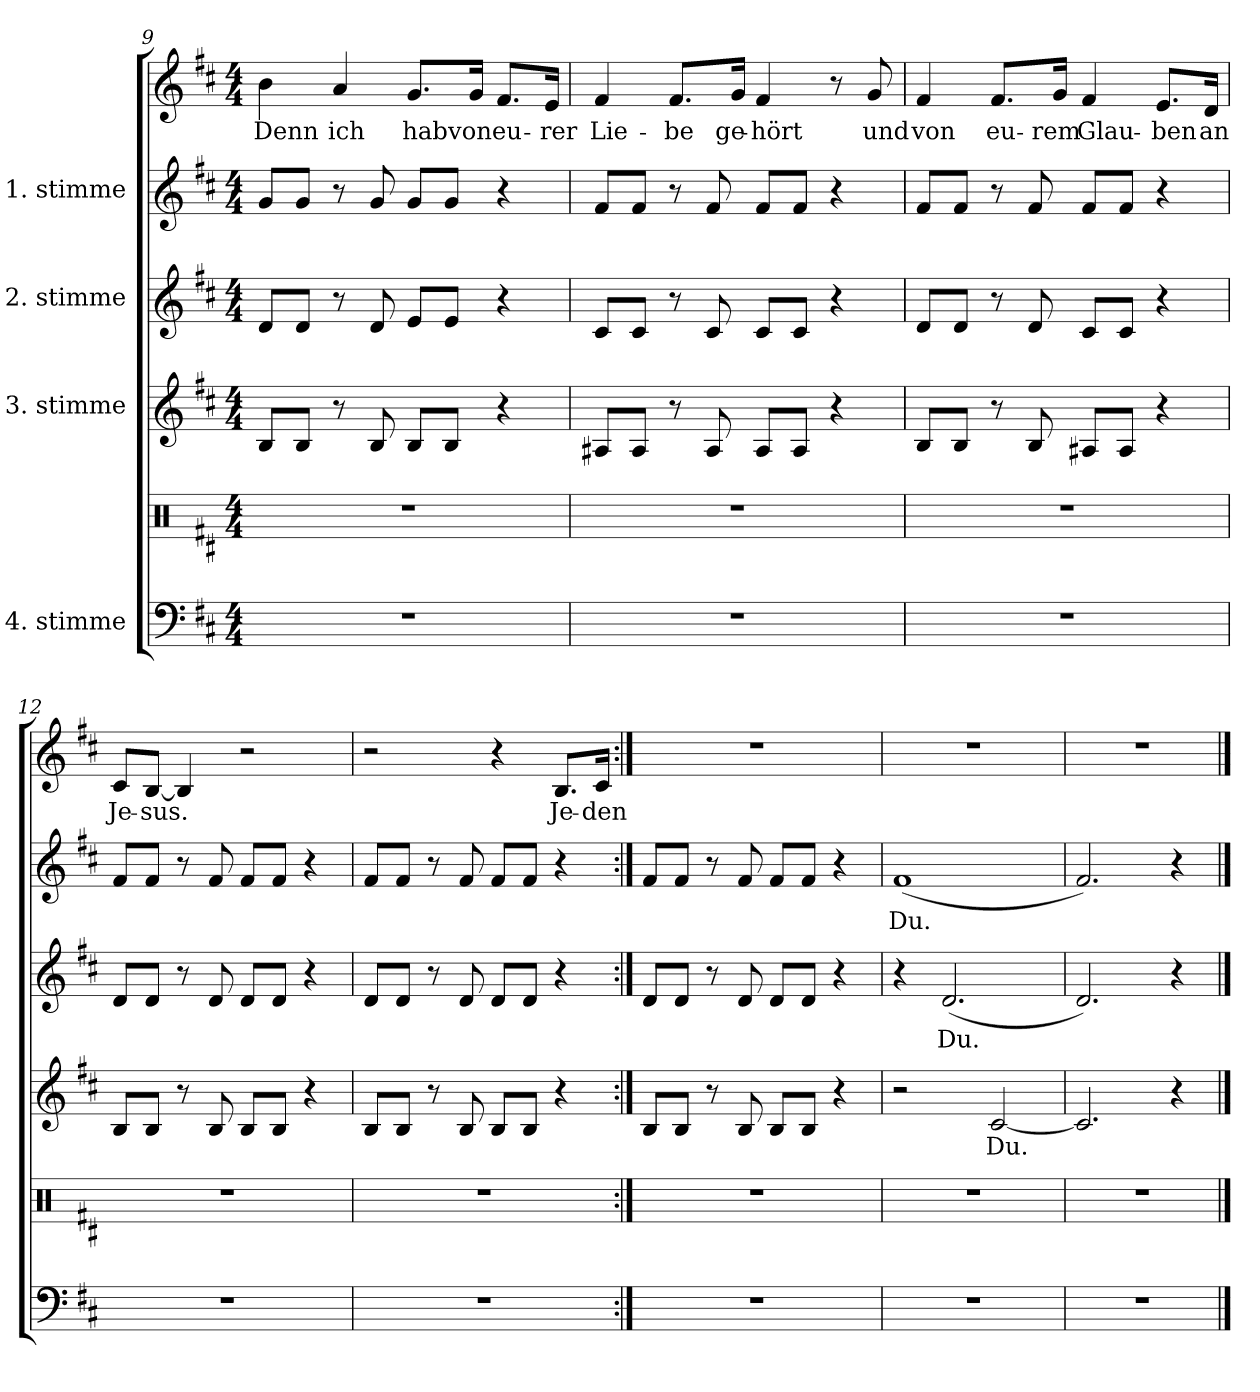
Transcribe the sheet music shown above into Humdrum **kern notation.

**kern	**kern	**kern	**text	**kern	**text	**kern	**text	**kern	**text
*part6	*part5	*part4	*part4	*part3	*part3	*part2	*part2	*part1	*part1
*staff6	*staff5	*staff4	*staff4	*staff3	*staff3	*staff2	*staff2	*staff1	*staff1
*I"4. stimme	*	*I"3. stimme	*	*I"2. stimme	*	*I"1. stimme	*	*	*
!!LO:LB:g=z
*clefF4	*clefX	*clefG2	*	*clefG2	*	*clefG2	*	*clefG2	*
*k[f#c#]	*k[f#c#]	*k[f#c#]	*	*k[f#c#]	*	*k[f#c#]	*	*k[f#c#]	*
*D:	*D:	*D:	*	*D:	*	*D:	*	*D:	*
*M4/4	*M4/4	*M4/4	*	*M4/4	*	*M4/4	*	*M4/4	*
=9	=9	=9	=9	=9	=9	=9	=9	=9	=9
!	!	!	!	!	!	!	!	!	!LO:LY:b
1r	1r	8B/L	.	8d/L	.	8g/L	.	4b\	Denn
.	.	8B/J	.	8d/J	.	8g/J	.	.	.
!	!	!	!	!	!	!	!	!	!LO:LY:b
.	.	8r	.	8r	.	8r	.	4a/	ich
.	.	8B/	.	8d/	.	8g/	.	.	.
!	!	!	!	!	!	!	!	!	!LO:LY:b
.	.	8B/L	.	8e/L	.	8g/L	.	8.g/L	hab
.	.	8B/J	.	8e/J	.	8g/J	.	.	.
!	!	!	!	!	!	!	!	!	!LO:LY:b
.	.	.	.	.	.	.	.	16g/Jk	von
!	!	!	!	!	!	!	!	!	!LO:LY:b
.	.	4r	.	4r	.	4r	.	8.f#/L	eu-
!	!	!	!	!	!	!	!	!	!LO:LY:b
.	.	.	.	.	.	.	.	16e/Jk	-rer
=10	=10	=10	=10	=10	=10	=10	=10	=10	=10
!	!	!	!	!	!	!	!	!	!LO:LY:b
1r	1r	8A#X/L	.	8c#/L	.	8f#/L	.	4f#/	Lie-
.	.	8A#/J	.	8c#/J	.	8f#/J	.	.	.
!	!	!	!	!	!	!	!	!	!LO:LY:b
.	.	8r	.	8r	.	8r	.	8.f#/L	-be
.	.	8A#/	.	8c#/	.	8f#/	.	.	.
!	!	!	!	!	!	!	!	!	!LO:LY:b
.	.	.	.	.	.	.	.	16g/Jk	ge-
!	!	!	!	!	!	!	!	!	!LO:LY:b
.	.	8A#/L	.	8c#/L	.	8f#/L	.	4f#/	-hört
.	.	8A#/J	.	8c#/J	.	8f#/J	.	.	.
.	.	4r	.	4r	.	4r	.	8r	.
!	!	!	!	!	!	!	!	!	!LO:LY:b
.	.	.	.	.	.	.	.	8g/	und
=11	=11	=11	=11	=11	=11	=11	=11	=11	=11
!	!	!	!	!	!	!	!	!	!LO:LY:b
1r	1r	8B/L	.	8d/L	.	8f#/L	.	4f#/	von
.	.	8B/J	.	8d/J	.	8f#/J	.	.	.
!	!	!	!	!	!	!	!	!	!LO:LY:b
.	.	8r	.	8r	.	8r	.	8.f#/L	eu-
.	.	8B/	.	8d/	.	8f#/	.	.	.
!	!	!	!	!	!	!	!	!	!LO:LY:b
.	.	.	.	.	.	.	.	16g/Jk	-rem
!	!	!	!	!	!	!	!	!	!LO:LY:b
.	.	8A#X/L	.	8c#/L	.	8f#/L	.	4f#/	Glau-
.	.	8A#/J	.	8c#/J	.	8f#/J	.	.	.
!	!	!	!	!	!	!	!	!	!LO:LY:b
.	.	4r	.	4r	.	4r	.	8.e/L	-ben
!	!	!	!	!	!	!	!	!	!LO:LY:b
.	.	.	.	.	.	.	.	16d/Jk	an
=12	=12	=12	=12	=12	=12	=12	=12	=12	=12
!	!	!	!	!	!	!	!	!	!LO:LY:b
1r	1r	8B/L	.	8d/L	.	8f#/L	.	8c#/L	Je-
!	!	!	!	!	!	!	!	!	!LO:LY:b
.	.	8B/J	.	8d/J	.	8f#/J	.	[8B/J	-sus.
.	.	8r	.	8r	.	8r	.	4B/]	.
.	.	8B/	.	8d/	.	8f#/	.	.	.
.	.	8B/L	.	8d/L	.	8f#/L	.	2r	.
.	.	8B/J	.	8d/J	.	8f#/J	.	.	.
.	.	4r	.	4r	.	4r	.	.	.
!!LO:PB:g=z
=13	=13	=13	=13	=13	=13	=13	=13	=13	=13
1r	1r	8B/L	.	8d/L	.	8f#/L	.	2r	.
.	.	8B/J	.	8d/J	.	8f#/J	.	.	.
.	.	8r	.	8r	.	8r	.	.	.
.	.	8B/	.	8d/	.	8f#/	.	.	.
.	.	8B/L	.	8d/L	.	8f#/L	.	4r	.
.	.	8B/J	.	8d/J	.	8f#/J	.	.	.
!	!	!	!	!	!	!	!	!	!LO:LY:b
.	.	4r	.	4r	.	4r	.	8.B/L	Je-
!	!	!	!	!	!	!	!	!	!LO:LY:b
.	.	.	.	.	.	.	.	16c#/Jk	-den
=14:|!	=14:|!	=14:|!	=14:|!	=14:|!	=14:|!	=14:|!	=14:|!	=14:|!	=14:|!
1r	1r	8B/L	.	8d/L	.	8f#/L	.	1r	.
.	.	8B/J	.	8d/J	.	8f#/J	.	.	.
.	.	8r	.	8r	.	8r	.	.	.
.	.	8B/	.	8d/	.	8f#/	.	.	.
.	.	8B/L	.	8d/L	.	8f#/L	.	.	.
.	.	8B/J	.	8d/J	.	8f#/J	.	.	.
.	.	4r	.	4r	.	4r	.	.	.
=15	=15	=15	=15	=15	=15	=15	=15	=15	=15
!	!	!	!	!	!	!	!LO:LY:b	!	!
1r	1r	2r	.	4r	.	(<1f#	Du.	1r	.
!	!	!	!	!	!LO:LY:b	!	!	!	!
.	.	.	.	(<2.d/	Du.	.	.	.	.
!	!	!	!LO:LY:b	!	!	!	!	!	!
.	.	[2c#/	Du.	.	.	.	.	.	.
=16	=16	=16	=16	=16	=16	=16	=16	=16	=16
1r	1r	2.c#/]	.	2.d/)	.	2.f#/)	.	1r	.
.	.	4r	.	4r	.	4r	.	.	.
==	==	==	==	==	==	==	==	==	==
*-	*-	*-	*-	*-	*-	*-	*-	*-	*-
